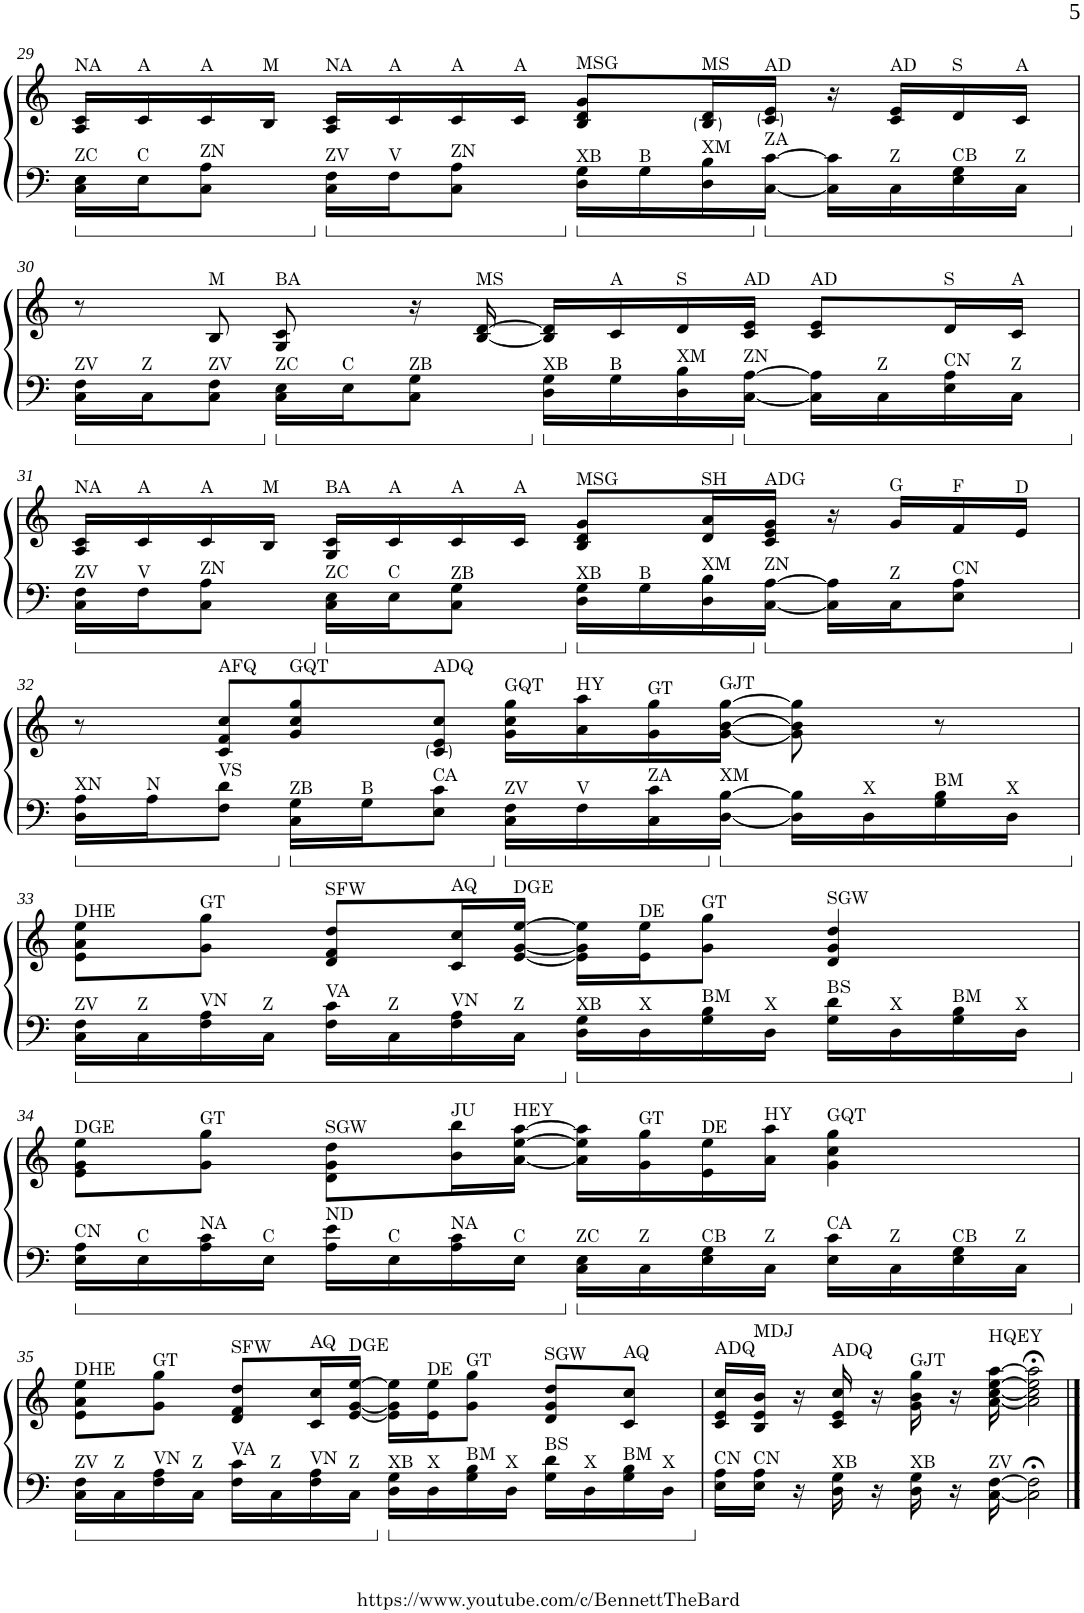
**kern	**kern
*part1	*part1
*staff2	*staff1
*I"Piano	*
*I'Pno.	*
!!LO:PB:g=z
*clefF4	*clefG2
*k[]	*k[]
*M4/4	*M4/4
=29	=29
!	!LO:TX:a:t=NA
!LO:TX:a:t=ZC	!
16C\ 16E\LL	16A/ 16c/LL
!	!LO:TX:a:t=A
!LO:TX:a:t=C	!
16E\J	16c/
!	!LO:TX:a:t=A
!LO:TX:a:t=ZN	!
8C\ 8A\J	16c/
!	!LO:TX:a:t=M
.	16B/JJ
!	!LO:TX:a:t=NA
!LO:TX:a:t=ZV	!
16C\ 16F\LL	16A/ 16c/LL
!	!LO:TX:a:t=A
!LO:TX:a:t=V	!
16F\J	16c/
!	!LO:TX:a:t=A
!LO:TX:a:t=ZN	!
8C\ 8A\J	16c/
!	!LO:TX:a:t=A
.	16c/JJ
!	!LO:TX:a:t=MSG
!LO:TX:a:t=XB	!
16D\ 16G\LL	8B/ 8d/ 8g/L
!LO:TX:a:t=B	!
16G\	.
!	!LO:TX:a:t=MS
!LO:TX:a:t=XM	!
16D\ 16B\	16B/ 16d/L
!	!LO:TX:a:t=AD
!LO:TX:a:t=ZA	!
[16C\ [16c\JJ	16c/ 16e/JJ
16C\] 16c\]LL	16r
!	!LO:TX:a:t=AD
!LO:TX:a:t=Z	!
16C\	16c/ 16e/LL
!	!LO:TX:a:t=S
!LO:TX:a:t=CB	!
16E\ 16G\	16d/
!	!LO:TX:a:t=A
!LO:TX:a:t=Z	!
16C\JJ	16c/JJ
!!LO:LB:g=z
=30	=30
!LO:TX:a:t=ZV	!
16C\ 16F\LL	8r
!LO:TX:a:t=Z	!
16C\J	.
!	!LO:TX:a:t=M
!LO:TX:a:t=ZV	!
8C\ 8F\J	8B/
!	!LO:TX:a:t=BA
!LO:TX:a:t=ZC	!
16C\ 16E\LL	8G/ 8c/
!LO:TX:a:t=C	!
16E\J	.
!LO:TX:a:t=ZB	!
8C\ 8G\J	16r
!	!LO:TX:a:t=MS
.	[16B/ [16d/
!LO:TX:a:t=XB	!
16D\ 16G\LL	16B/] 16d/]LL
!	!LO:TX:a:t=A
!LO:TX:a:t=B	!
16G\	16c/
!	!LO:TX:a:t=S
!LO:TX:a:t=XM	!
16D\ 16B\	16d/
!	!LO:TX:a:t=AD
!LO:TX:a:t=ZN	!
[16C\ [16A\JJ	16c/ 16e/JJ
!	!LO:TX:a:t=AD
16C\] 16A\]LL	8c/ 8e/L
!LO:TX:a:t=Z	!
16C\	.
!	!LO:TX:a:t=S
!LO:TX:a:t=CN	!
16E\ 16A\	16d/L
!	!LO:TX:a:t=A
!LO:TX:a:t=Z	!
16C\JJ	16c/JJ
!!LO:LB:g=z
=31	=31
!	!LO:TX:a:t=NA
!LO:TX:a:t=ZV	!
16C\ 16F\LL	16A/ 16c/LL
!	!LO:TX:a:t=A
!LO:TX:a:t=V	!
16F\J	16c/
!	!LO:TX:a:t=A
!LO:TX:a:t=ZN	!
8C\ 8A\J	16c/
!	!LO:TX:a:t=M
.	16B/JJ
!	!LO:TX:a:t=BA
!LO:TX:a:t=ZC	!
16C\ 16E\LL	16G/ 16c/LL
!	!LO:TX:a:t=A
!LO:TX:a:t=C	!
16E\J	16c/
!	!LO:TX:a:t=A
!LO:TX:a:t=ZB	!
8C\ 8G\J	16c/
!	!LO:TX:a:t=A
.	16c/JJ
!	!LO:TX:a:t=MSG
!LO:TX:a:t=XB	!
16D\ 16G\LL	8B/ 8d/ 8g/L
!LO:TX:a:t=B	!
16G\	.
!	!LO:TX:a:t=SH
!LO:TX:a:t=XM	!
16D\ 16B\	16d/ 16a/L
!	!LO:TX:a:t=ADG
!LO:TX:a:t=ZN	!
[16C\ [16A\JJ	16c/ 16e/ 16g/JJ
16C\] 16A\]LL	16r
!	!LO:TX:a:t=G
!LO:TX:a:t=Z	!
16C\J	16g/LL
!	!LO:TX:a:t=F
!LO:TX:a:t=CN	!
8E\ 8A\J	16f/
!	!LO:TX:a:t=D
.	16e/JJ
!!LO:LB:g=z
=32	=32
!LO:TX:a:t=XN	!
16D\ 16A\LL	8r
!LO:TX:a:t=N	!
16A\J	.
!	!LO:TX:a:t=AFQ
!LO:TX:a:t=VS	!
8F\ 8d\J	8c/ 8f/ 8cc/L
!	!LO:TX:a:t=GQT
!LO:TX:a:t=ZB	!
16C\ 16G\LL	8g/ 8cc/ 8gg/
!LO:TX:a:t=B	!
16G\J	.
!	!LO:TX:a:t=ADQ
!LO:TX:a:t=CA	!
8E\ 8c\J	8c/ 8e/ 8cc/J
!	!LO:TX:a:t=GQT
!LO:TX:a:t=ZV	!
16C\ 16F\LL	16g\ 16cc\ 16gg\LL
!	!LO:TX:a:t=HY
!LO:TX:a:t=V	!
16F\	16a\ 16aa\
!	!LO:TX:a:t=GT
!LO:TX:a:t=ZA	!
16C\ 16c\	16g\ 16gg\
!	!LO:TX:a:t=GJT
!LO:TX:a:t=XM	!
[16D\ [16B\JJ	[16g\ [16b\ [16gg\JJ
16D\] 16B\]LL	8g\] 8b\] 8gg\]
!LO:TX:a:t=X	!
16D\	.
!LO:TX:a:t=BM	!
16G\ 16B\	8r
!LO:TX:a:t=X	!
16D\JJ	.
!!LO:LB:g=z
=33	=33
!	!LO:TX:a:t=DHE
!LO:TX:a:t=ZV	!
16C\ 16F\LL	8e\ 8a\ 8ee\L
!LO:TX:a:t=Z	!
16C\	.
!	!LO:TX:a:t=GT
!LO:TX:a:t=VN	!
16F\ 16A\	8g\ 8gg\J
!LO:TX:a:t=Z	!
16C\JJ	.
!	!LO:TX:a:t=SFW
!LO:TX:a:t=VA	!
16F\ 16c\LL	8d/ 8f/ 8dd/L
!LO:TX:a:t=Z	!
16C\	.
!	!LO:TX:a:t=AQ
!LO:TX:a:t=VN	!
16F\ 16A\	16c/ 16cc/L
!	!LO:TX:a:t=DGE
!LO:TX:a:t=Z	!
16C\JJ	[16e/ [16g/ [16ee/JJ
!LO:TX:a:t=XB	!
16D\ 16G\LL	16e\] 16g\] 16ee\]LL
!	!LO:TX:a:t=DE
!LO:TX:a:t=X	!
16D\	16e\ 16ee\J
!	!LO:TX:a:t=GT
!LO:TX:a:t=BM	!
16G\ 16B\	8g\ 8gg\J
!LO:TX:a:t=X	!
16D\JJ	.
!	!LO:TX:a:t=SGW
!LO:TX:a:t=BS	!
16G\ 16d\LL	4d/ 4g/ 4dd/
!LO:TX:a:t=X	!
16D\	.
!LO:TX:a:t=BM	!
16G\ 16B\	.
!LO:TX:a:t=X	!
16D\JJ	.
!!LO:LB:g=z
=34	=34
!	!LO:TX:a:t=DGE
!LO:TX:a:t=CN	!
16E\ 16A\LL	8e\ 8g\ 8ee\L
!LO:TX:a:t=C	!
16E\	.
!	!LO:TX:a:t=GT
!LO:TX:a:t=NA	!
16A\ 16c\	8g\ 8gg\J
!LO:TX:a:t=C	!
16E\JJ	.
!	!LO:TX:a:t=SGW
!LO:TX:a:t=ND	!
16A\ 16e\LL	8d\ 8g\ 8dd\L
!LO:TX:a:t=C	!
16E\	.
!	!LO:TX:a:t=JU
!LO:TX:a:t=NA	!
16A\ 16c\	16b\ 16bb\L
!	!LO:TX:a:t=HEY
!LO:TX:a:t=C	!
16E\JJ	[16a\ [16ee\ [16aa\JJ
!LO:TX:a:t=ZC	!
16C\ 16E\LL	16a\] 16ee\] 16aa\]LL
!	!LO:TX:a:t=GT
!LO:TX:a:t=Z	!
16C\	16g\ 16gg\
!	!LO:TX:a:t=DE
!LO:TX:a:t=CB	!
16E\ 16G\	16e\ 16ee\
!	!LO:TX:a:t=HY
!LO:TX:a:t=Z	!
16C\JJ	16a\ 16aa\JJ
!	!LO:TX:a:t=GQT
!LO:TX:a:t=CA	!
16E\ 16c\LL	4g\ 4cc\ 4gg\
!LO:TX:a:t=Z	!
16C\	.
!LO:TX:a:t=CB	!
16E\ 16G\	.
!LO:TX:a:t=Z	!
16C\JJ	.
!!LO:LB:g=z
=35	=35
!	!LO:TX:a:t=DHE
!LO:TX:a:t=ZV	!
16C\ 16F\LL	8e\ 8a\ 8ee\L
!LO:TX:a:t=Z	!
16C\	.
!	!LO:TX:a:t=GT
!LO:TX:a:t=VN	!
16F\ 16A\	8g\ 8gg\J
!LO:TX:a:t=Z	!
16C\JJ	.
!	!LO:TX:a:t=SFW
!LO:TX:a:t=VA	!
16F\ 16c\LL	8d/ 8f/ 8dd/L
!LO:TX:a:t=Z	!
16C\	.
!	!LO:TX:a:t=AQ
!LO:TX:a:t=VN	!
16F\ 16A\	16c/ 16cc/L
!	!LO:TX:a:t=DGE
!LO:TX:a:t=Z	!
16C\JJ	[16e/ [16g/ [16ee/JJ
!LO:TX:a:t=XB	!
16D\ 16G\LL	16e\] 16g\] 16ee\]LL
!	!LO:TX:a:t=DE
!LO:TX:a:t=X	!
16D\	16e\ 16ee\J
!	!LO:TX:a:t=GT
!LO:TX:a:t=BM	!
16G\ 16B\	8g\ 8gg\J
!LO:TX:a:t=X	!
16D\JJ	.
!	!LO:TX:a:t=SGW
!LO:TX:a:t=BS	!
16G\ 16d\LL	8d/ 8g/ 8dd/L
!LO:TX:a:t=X	!
16D\	.
!	!LO:TX:a:t=AQ
!LO:TX:a:t=BM	!
16G\ 16B\	8c/ 8cc/J
!LO:TX:a:t=X	!
16D\JJ	.
=36	=36
!	!LO:TX:a:t=ADQ
!LO:TX:a:t=CN	!
16E\ 16A\LL	16c/ 16e/ 16cc/LL
!	!LO:TX:a:t=MDJ
!LO:TX:a:t=CN	!
16E\ 16A\JJ	16B/ 16e/ 16b/JJ
16r	16r
!	!LO:TX:a:t=ADQ
!LO:TX:a:t=XB	!
16D\ 16G\	16c/ 16e/ 16cc/
16r	16r
!	!LO:TX:a:t=GJT
!LO:TX:a:t=XB	!
16D\ 16G\	16g\ 16b\ 16gg\
16r	16r
!	!LO:TX:a:t=HQEY
!LO:TX:a:t=ZV	!
[16C\ [16F\	[16a\ [16cc\ [16ee\ [16aa\
2C\];< 2F\];<	2a\];< 2cc\];< 2ee\];< 2aa\];<
==	==
*-	*-
